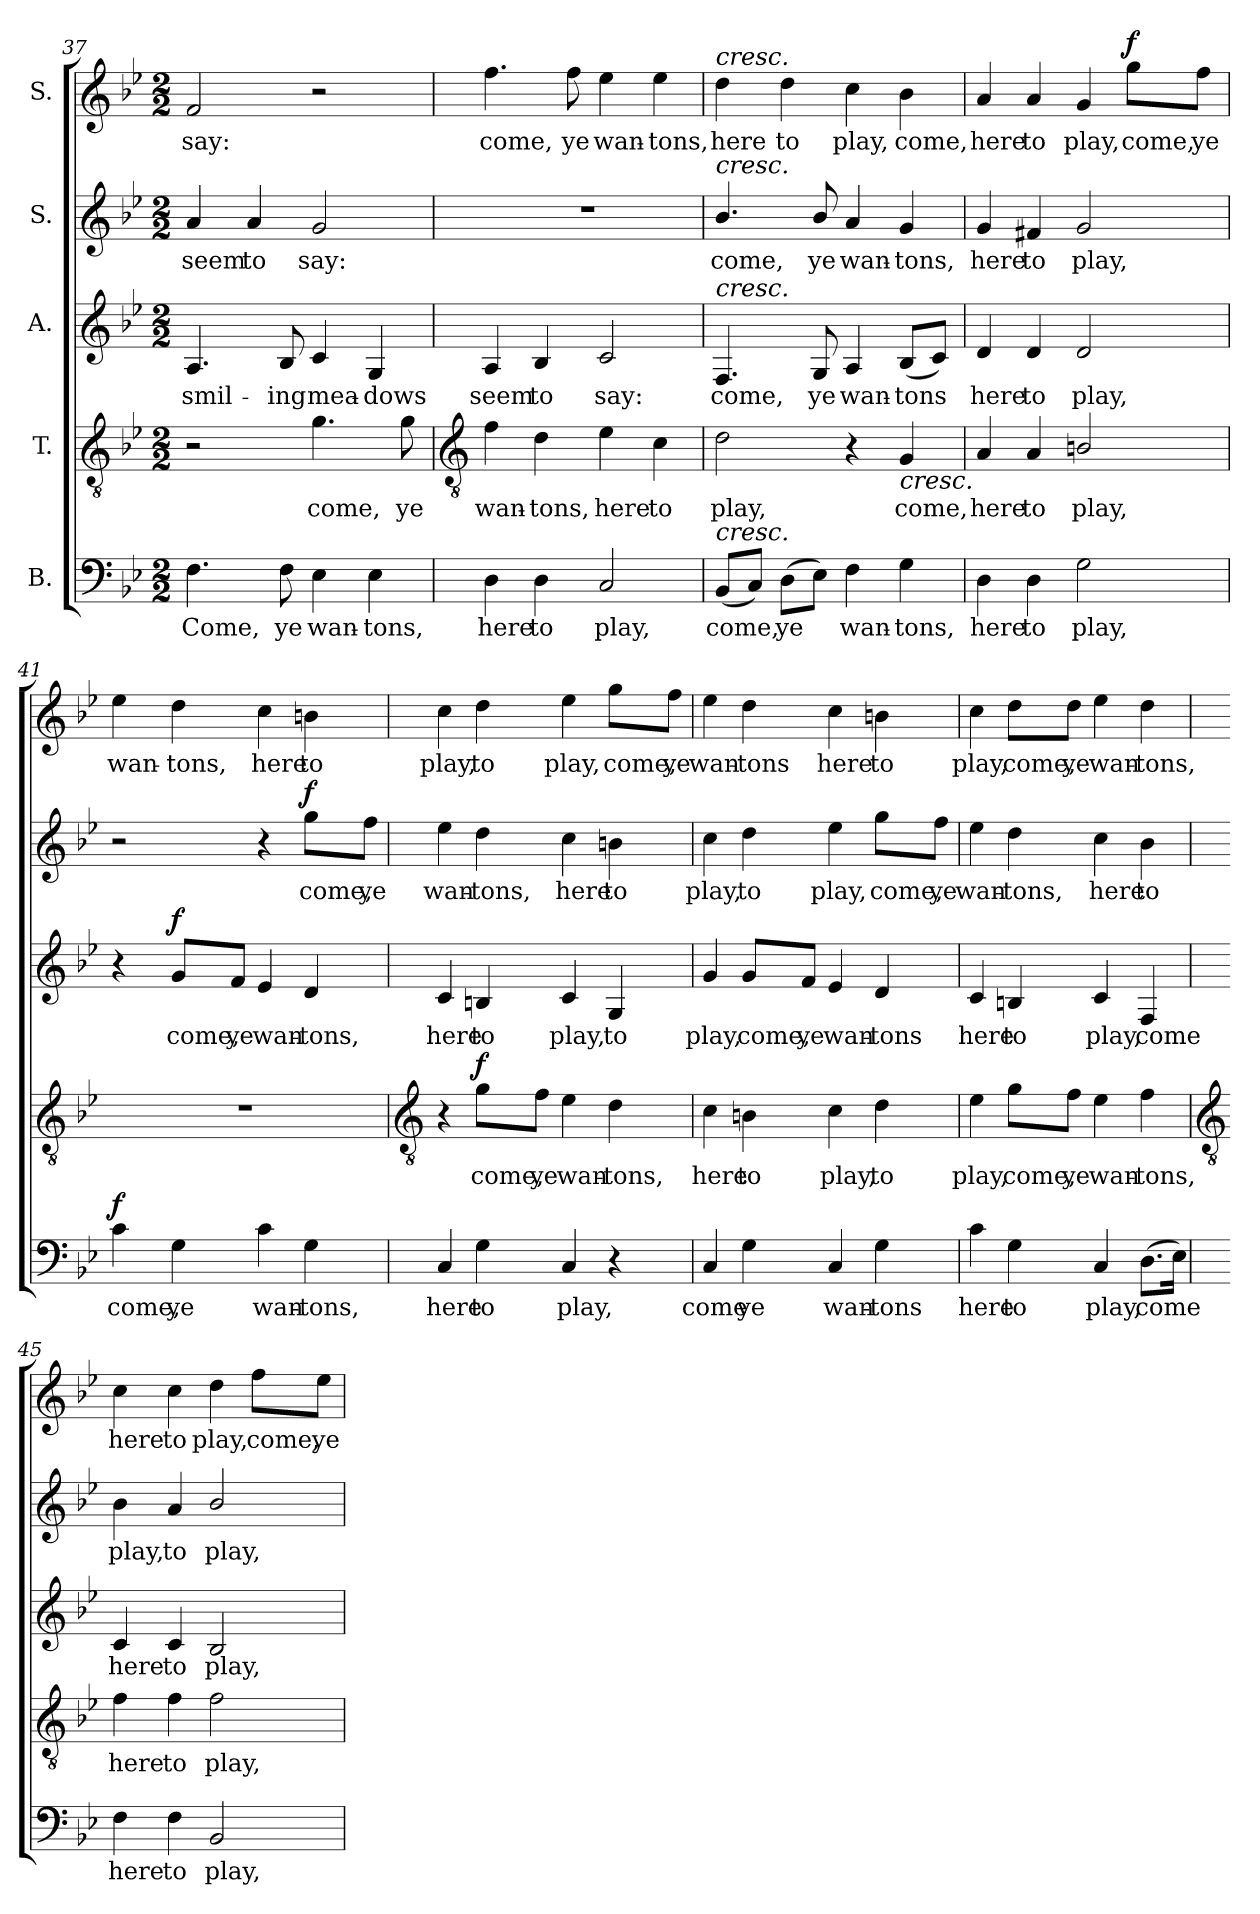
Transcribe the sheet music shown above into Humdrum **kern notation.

**kern	**text	**dynam	**kern	**text	**dynam	**kern	**text	**dynam	**kern	**text	**dynam	**kern	**text	**dynam
*part5	*part5	*part5	*part4	*part4	*part4	*part3	*part3	*part3	*part2	*part2	*part2	*part1	*part1	*part1
*staff5	*staff5	*staff5	*staff4	*staff4	*staff4	*staff3	*staff3	*staff3	*staff2	*staff2	*staff2	*staff1	*staff1	*staff1
*I"B.	*	*	*I"T.	*	*	*I"A.	*	*	*I"S.	*	*	*I"S.	*	*
*clefF4	*	*	*clefGv2	*	*	*clefG2	*	*	*clefG2	*	*	*clefG2	*	*
*k[b-e-]	*	*	*k[b-e-]	*	*	*k[b-e-]	*	*	*k[b-e-]	*	*	*k[b-e-]	*	*
*B-:	*	*	*B-:	*	*	*B-:	*	*	*B-:	*	*	*B-:	*	*
*M2/2	*	*	*M2/2	*	*	*M2/2	*	*	*M2/2	*	*	*M2/2	*	*
=37	=37	=37	=37	=37	=37	=37	=37	=37	=37	=37	=37	=37	=37	=37
!	!LO:LY:b	!	!	!	!	!	!LO:LY:b	!	!	!LO:LY:b	!	!	!LO:LY:b	!
4.F	Come,	.	2r	.	.	4.A	smil-	.	4a	seem	.	2f	say:	.
!	!	!	!	!	!	!	!	!	!	!LO:LY:b	!	!	!	!
.	.	.	.	.	.	.	.	.	4a	to	.	.	.	.
!	!LO:LY:b	!	!	!	!	!	!LO:LY:b	!	!	!	!	!	!	!
8F	ye	.	.	.	.	8B-	-ing	.	.	.	.	.	.	.
!	!LO:LY:b	!	!	!LO:LY:b	!	!	!LO:LY:b	!	!	!LO:LY:b	!	!	!	!
4E-	wan-	.	4.g	come,	.	4c	mea-	.	2g	say:	.	2r	.	.
!	!LO:LY:b	!	!	!	!	!	!LO:LY:b	!	!	!	!	!	!	!
4E-	-tons,	.	.	.	.	4G	-dows	.	.	.	.	.	.	.
!	!	!	!	!LO:LY:b	!	!	!	!	!	!	!	!	!	!
.	.	.	8g	ye	.	.	.	.	.	.	.	.	.	.
!!LO:LB:g=z
=38	=38	=38	=38	=38	=38	=38	=38	=38	=38	=38	=38	=38	=38	=38
*	*	*	*clefGv2	*	*	*	*	*	*	*	*	*	*	*
!	!LO:LY:b	!	!	!LO:LY:b	!	!	!LO:LY:b	!	!	!	!	!	!LO:LY:b	!
4D	here	.	4f	wan-	.	4A	seem	.	1r	.	.	4.ff	come,	.
!	!LO:LY:b	!	!	!LO:LY:b	!	!	!LO:LY:b	!	!	!	!	!	!	!
4D	to	.	4d	-tons,	.	4B-	to	.	.	.	.	.	.	.
!	!	!	!	!	!	!	!	!	!	!	!	!	!LO:LY:b	!
.	.	.	.	.	.	.	.	.	.	.	.	8ff	ye	.
!	!LO:LY:b	!	!	!LO:LY:b	!	!	!LO:LY:b	!	!	!	!	!	!LO:LY:b	!
2C	play,	.	4e-	here	.	2c	say:	.	.	.	.	4ee-	wan-	.
!	!	!	!	!LO:LY:b	!	!	!	!	!	!	!	!	!LO:LY:b	!
.	.	.	4c	to	.	.	.	.	.	.	.	4ee-	-tons,	.
=39	=39	=39	=39	=39	=39	=39	=39	=39	=39	=39	=39	=39	=39	=39
!	!	!	!	!	!	!	!	!	!	!	!	!LO:TX:a:i:t=cresc.	!	!
!	!	!	!	!	!	!	!	!	!LO:TX:a:i:t=cresc.	!	!	!	!	!
!	!	!	!	!	!	!LO:TX:a:i:t=cresc.	!	!	!	!	!	!	!	!
!LO:TX:a:i:t=cresc.	!	!	!	!	!	!	!	!	!	!	!	!	!	!
!	!LO:LY:b	!	!	!LO:LY:b	!	!	!LO:LY:b	!	!	!LO:LY:b	!	!	!LO:LY:b	!
(<8BB-L	come,	.	2d	play,	.	4.F	come,	.	4.b-/	come,	.	4dd	here	.
8CJ)	.	.	.	.	.	.	.	.	.	.	.	.	.	.
!	!LO:LY:b	!	!	!	!	!	!	!	!	!	!	!	!LO:LY:b	!
(>8DL	ye	.	.	.	.	.	.	.	.	.	.	4dd	to	.
!	!	!	!	!	!	!	!LO:LY:b	!	!	!LO:LY:b	!	!	!	!
8E-J)	.	.	.	.	.	8G	ye	.	8b-/	ye	.	.	.	.
!	!LO:LY:b	!	!	!	!	!	!LO:LY:b	!	!	!LO:LY:b	!	!	!LO:LY:b	!
4F	wan-	.	4r	.	.	4A	wan-	.	4a	wan-	.	4cc	play,	.
!	!	!	!LO:TX:b:i:t=cresc.	!	!	!	!	!	!	!	!	!	!	!
!	!LO:LY:b	!	!	!LO:LY:b	!	!	!LO:LY:b	!	!	!LO:LY:b	!	!	!LO:LY:b	!
4G	-tons,	.	4G	come,	.	(<8B-L	-tons	.	4g	-tons,	.	4b-	come,	.
.	.	.	.	.	.	8cJ)	.	.	.	.	.	.	.	.
=40	=40	=40	=40	=40	=40	=40	=40	=40	=40	=40	=40	=40	=40	=40
!	!LO:LY:b	!	!	!LO:LY:b	!	!	!LO:LY:b	!	!	!LO:LY:b	!	!	!LO:LY:b	!
4D	here	.	4A	here	.	4d	here	.	4g	here	.	4a	here	.
!	!LO:LY:b	!	!	!LO:LY:b	!	!	!LO:LY:b	!	!	!LO:LY:b	!	!	!LO:LY:b	!
4D	to	.	4A	to	.	4d	to	.	4f#X	to	.	4a	to	.
!	!LO:LY:b	!	!	!LO:LY:b	!	!	!LO:LY:b	!	!	!LO:LY:b	!	!	!LO:LY:b	!
2G	play,	.	2Bn/	play,	.	2d	play,	.	2g	play,	.	4g	play,	.
!	!	!	!	!	!	!	!	!	!	!	!	!	!LO:LY:b	!LO:DY:a
.	.	.	.	.	.	.	.	.	.	.	.	8ggL	come,	f
!	!	!	!	!	!	!	!	!	!	!	!	!	!LO:LY:b	!
.	.	.	.	.	.	.	.	.	.	.	.	8ffJ	ye	.
=41	=41	=41	=41	=41	=41	=41	=41	=41	=41	=41	=41	=41	=41	=41
!	!LO:LY:b	!LO:DY:a	!	!	!	!	!	!	!	!	!	!	!LO:LY:b	!
4c	come,	f	1r	.	.	4r	.	.	2r	.	.	4ee-	wan-	.
!	!LO:LY:b	!	!	!	!	!	!LO:LY:b	!LO:DY:a	!	!	!	!	!LO:LY:b	!
4G	ye	.	.	.	.	8gL	come,	f	.	.	.	4dd	-tons,	.
!	!	!	!	!	!	!	!LO:LY:b	!	!	!	!	!	!	!
.	.	.	.	.	.	8fJ	ye	.	.	.	.	.	.	.
!	!LO:LY:b	!	!	!	!	!	!LO:LY:b	!	!	!	!	!	!LO:LY:b	!
4c	wan-	.	.	.	.	4e-	wan-	.	4r	.	.	4cc	here	.
!	!LO:LY:b	!	!	!	!	!	!LO:LY:b	!	!	!LO:LY:b	!LO:DY:a	!	!LO:LY:b	!
4G	-tons,	.	.	.	.	4d	-tons,	.	8ggL	come,	f	4bn	to	.
!	!	!	!	!	!	!	!	!	!	!LO:LY:b	!	!	!	!
.	.	.	.	.	.	.	.	.	8ffJ	ye	.	.	.	.
!!LO:LB:g=z
=42	=42	=42	=42	=42	=42	=42	=42	=42	=42	=42	=42	=42	=42	=42
*	*	*	*clefGv2	*	*	*	*	*	*	*	*	*	*	*
!	!LO:LY:b	!	!	!	!	!	!LO:LY:b	!	!	!LO:LY:b	!	!	!LO:LY:b	!
4C	here	.	4r	.	.	4c	here	.	4ee-	wan-	.	4cc	play,	.
!	!LO:LY:b	!	!	!LO:LY:b	!LO:DY:a	!	!LO:LY:b	!	!	!LO:LY:b	!	!	!LO:LY:b	!
4G	to	.	8gL	come,	f	4Bn	to	.	4dd	-tons,	.	4dd	to	.
!	!	!	!	!LO:LY:b	!	!	!	!	!	!	!	!	!	!
.	.	.	8fJ	ye	.	.	.	.	.	.	.	.	.	.
!	!LO:LY:b	!	!	!LO:LY:b	!	!	!LO:LY:b	!	!	!LO:LY:b	!	!	!LO:LY:b	!
4C	play,	.	4e-	wan-	.	4c	play,	.	4cc	here	.	4ee-	play,	.
!	!	!	!	!LO:LY:b	!	!	!LO:LY:b	!	!	!LO:LY:b	!	!	!LO:LY:b	!
4r	.	.	4d	-tons,	.	4G	to	.	4bn	to	.	8ggL	come,	.
!	!	!	!	!	!	!	!	!	!	!	!	!	!LO:LY:b	!
.	.	.	.	.	.	.	.	.	.	.	.	8ffJ	ye	.
=43	=43	=43	=43	=43	=43	=43	=43	=43	=43	=43	=43	=43	=43	=43
!	!LO:LY:b	!	!	!LO:LY:b	!	!	!LO:LY:b	!	!	!LO:LY:b	!	!	!LO:LY:b	!
4C	come	.	4c	here	.	4g	play,	.	4cc	play,	.	4ee-	wan-	.
!	!LO:LY:b	!	!	!LO:LY:b	!	!	!LO:LY:b	!	!	!LO:LY:b	!	!	!LO:LY:b	!
4G	ye	.	4Bn	to	.	8gL	come,	.	4dd	to	.	4dd	-tons	.
!	!	!	!	!	!	!	!LO:LY:b	!	!	!	!	!	!	!
.	.	.	.	.	.	8fJ	ye	.	.	.	.	.	.	.
!	!LO:LY:b	!	!	!LO:LY:b	!	!	!LO:LY:b	!	!	!LO:LY:b	!	!	!LO:LY:b	!
4C	wan-	.	4c	play,	.	4e-	wan-	.	4ee-	play,	.	4cc	here	.
!	!LO:LY:b	!	!	!LO:LY:b	!	!	!LO:LY:b	!	!	!LO:LY:b	!	!	!LO:LY:b	!
4G	-tons	.	4d	to	.	4d	-tons	.	8ggL	come,	.	4bn	to	.
!	!	!	!	!	!	!	!	!	!	!LO:LY:b	!	!	!	!
.	.	.	.	.	.	.	.	.	8ffJ	ye	.	.	.	.
=44	=44	=44	=44	=44	=44	=44	=44	=44	=44	=44	=44	=44	=44	=44
!	!LO:LY:b	!	!	!LO:LY:b	!	!	!LO:LY:b	!	!	!LO:LY:b	!	!	!LO:LY:b	!
4c	here	.	4e-	play,	.	4c	here	.	4ee-	wan-	.	4cc	play,	.
!	!LO:LY:b	!	!	!LO:LY:b	!	!	!LO:LY:b	!	!	!LO:LY:b	!	!	!LO:LY:b	!
4G	to	.	8gL	come,	.	4Bn	to	.	4dd	-tons,	.	8ddL	come,	.
!	!	!	!	!LO:LY:b	!	!	!	!	!	!	!	!	!LO:LY:b	!
.	.	.	8fJ	ye	.	.	.	.	.	.	.	8ddJ	ye	.
!	!LO:LY:b	!	!	!LO:LY:b	!	!	!LO:LY:b	!	!	!LO:LY:b	!	!	!LO:LY:b	!
4C	play,	.	4e-	wan-	.	4c	play,	.	4cc	here	.	4ee-	wan-	.
!	!LO:LY:b	!	!	!LO:LY:b	!	!	!LO:LY:b	!	!	!LO:LY:b	!	!	!LO:LY:b	!
(>8.DL	come	.	4f	-tons,	.	4F	come	.	4b-	to	.	4dd	-tons,	.
16E-J)	.	.	.	.	.	.	.	.	.	.	.	.	.	.
!!LO:LB:g=z
=45	=45	=45	=45	=45	=45	=45	=45	=45	=45	=45	=45	=45	=45	=45
*	*	*	*clefGv2	*	*	*	*	*	*	*	*	*	*	*
!	!LO:LY:b	!	!	!LO:LY:b	!	!	!LO:LY:b	!	!	!LO:LY:b	!	!	!LO:LY:b	!
4F	here	.	4f	here	.	4c	here	.	4b-	play,	.	4cc	here	.
!	!LO:LY:b	!	!	!LO:LY:b	!	!	!LO:LY:b	!	!	!LO:LY:b	!	!	!LO:LY:b	!
4F	to	.	4f	to	.	4c	to	.	4a	to	.	4cc	to	.
!	!LO:LY:b	!	!	!LO:LY:b	!	!	!LO:LY:b	!	!	!LO:LY:b	!	!	!LO:LY:b	!
2BB-	play,	.	2f	play,	.	2B-	play,	.	2b-/	play,	.	4dd	play,	.
!	!	!	!	!	!	!	!	!	!	!	!	!	!LO:LY:b	!
.	.	.	.	.	.	.	.	.	.	.	.	8ffL	come,	.
!	!	!	!	!	!	!	!	!	!	!	!	!	!LO:LY:b	!
.	.	.	.	.	.	.	.	.	.	.	.	8ee-J	ye	.
=	=	=	=	=	=	=	=	=	=	=	=	=	=	=
*-	*-	*-	*-	*-	*-	*-	*-	*-	*-	*-	*-	*-	*-	*-
